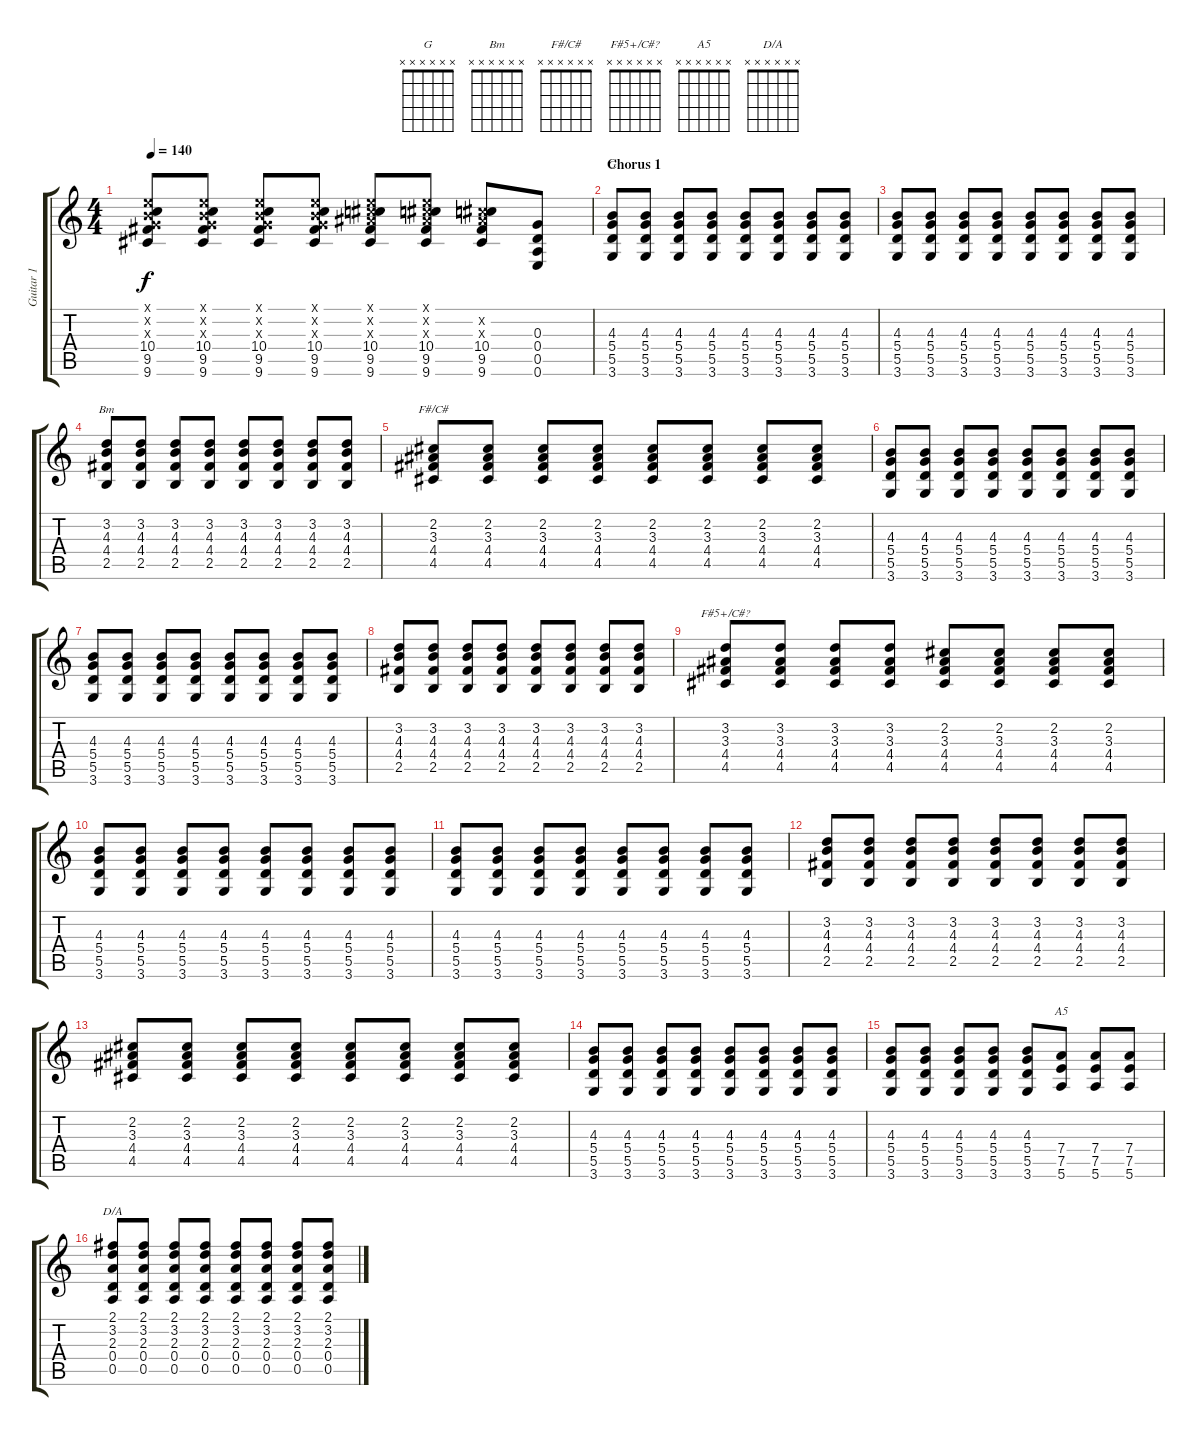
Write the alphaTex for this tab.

\track ("Guitar 1" "Guitar 1") {instrument distortionguitar}
\staff {score tabs}
\tuning (E4 B3 G3 D3 A2 E2) {hide}
\chord ("G" x x x x x x) {firstfret 0}
\chord ("Bm" x x x x x x) {firstfret 0}
\chord ("F#/C#" x x x x x x) {firstfret 0}
\chord ("F#5+/C#?" x x x x x x) {firstfret 0}
\chord ("A5" x x x x x x) {firstfret 0}
\chord ("D/A" x x x x x x) {firstfret 0}
\ts (4 4)
\tempo 140
\clef g2
\ks c
(0.1{x} 0.2{x} 0.3{x} 10.4 9.5 9.6).8{dy f} (0.1{x} 0.2{x} 0.3{x} 10.4 9.5 9.6).8 (0.1{x} 0.2{x} 0.3{x} 10.4 9.5 9.6).8 (0.1{x} 0.2{x} 0.3{x} 10.4 9.5 9.6).8 (0.1{x} 2.2{x} 3.3{x} 10.4 9.5 9.6).8 (0.1{x} 2.2{x} 3.3{x} 10.4 9.5 9.6).8 (2.2{x} 3.3{x} 10.4 9.5 9.6).8 (0.3 0.4 0.5 0.6).8 |
\section ("" "Chorus 1")
(4.3 5.4 5.5 3.6).8{ch "G"} (4.3 5.4 5.5 3.6).8 (4.3 5.4 5.5 3.6).8 (4.3 5.4 5.5 3.6).8 (4.3 5.4 5.5 3.6).8 (4.3 5.4 5.5 3.6).8 (4.3 5.4 5.5 3.6).8 (4.3 5.4 5.5 3.6).8 |
(4.3 5.4 5.5 3.6).8 (4.3 5.4 5.5 3.6).8 (4.3 5.4 5.5 3.6).8 (4.3 5.4 5.5 3.6).8 (4.3 5.4 5.5 3.6).8 (4.3 5.4 5.5 3.6).8 (4.3 5.4 5.5 3.6).8 (4.3 5.4 5.5 3.6).8 |
(3.2 4.3 4.4 2.5).8{ch "Bm"} (3.2 4.3 4.4 2.5).8 (3.2 4.3 4.4 2.5).8 (3.2 4.3 4.4 2.5).8 (3.2 4.3 4.4 2.5).8 (3.2 4.3 4.4 2.5).8 (3.2 4.3 4.4 2.5).8 (3.2 4.3 4.4 2.5).8 |
(2.2 3.3 4.4 4.5).8{ch "F#/C#"} (2.2 3.3 4.4 4.5).8 (2.2 3.3 4.4 4.5).8 (2.2 3.3 4.4 4.5).8 (2.2 3.3 4.4 4.5).8 (2.2 3.3 4.4 4.5).8 (2.2 3.3 4.4 4.5).8 (2.2 3.3 4.4 4.5).8 |
(4.3 5.4 5.5 3.6).8 (4.3 5.4 5.5 3.6).8 (4.3 5.4 5.5 3.6).8 (4.3 5.4 5.5 3.6).8 (4.3 5.4 5.5 3.6).8 (4.3 5.4 5.5 3.6).8 (4.3 5.4 5.5 3.6).8 (4.3 5.4 5.5 3.6).8 |
(4.3 5.4 5.5 3.6).8 (4.3 5.4 5.5 3.6).8 (4.3 5.4 5.5 3.6).8 (4.3 5.4 5.5 3.6).8 (4.3 5.4 5.5 3.6).8 (4.3 5.4 5.5 3.6).8 (4.3 5.4 5.5 3.6).8 (4.3 5.4 5.5 3.6).8 |
(3.2 4.3 4.4 2.5).8 (3.2 4.3 4.4 2.5).8 (3.2 4.3 4.4 2.5).8 (3.2 4.3 4.4 2.5).8 (3.2 4.3 4.4 2.5).8 (3.2 4.3 4.4 2.5).8 (3.2 4.3 4.4 2.5).8 (3.2 4.3 4.4 2.5).8 |
(3.2 3.3 4.4 4.5).8{ch "F#5+/C#?"} (3.2 3.3 4.4 4.5).8 (3.2 3.3 4.4 4.5).8 (3.2 3.3 4.4 4.5).8 (2.2 3.3 4.4 4.5).8 (2.2 3.3 4.4 4.5).8 (2.2 3.3 4.4 4.5).8 (2.2 3.3 4.4 4.5).8 |
(4.3 5.4 5.5 3.6).8 (4.3 5.4 5.5 3.6).8 (4.3 5.4 5.5 3.6).8 (4.3 5.4 5.5 3.6).8 (4.3 5.4 5.5 3.6).8 (4.3 5.4 5.5 3.6).8 (4.3 5.4 5.5 3.6).8 (4.3 5.4 5.5 3.6).8 |
(4.3 5.4 5.5 3.6).8 (4.3 5.4 5.5 3.6).8 (4.3 5.4 5.5 3.6).8 (4.3 5.4 5.5 3.6).8 (4.3 5.4 5.5 3.6).8 (4.3 5.4 5.5 3.6).8 (4.3 5.4 5.5 3.6).8 (4.3 5.4 5.5 3.6).8 |
(3.2 4.3 4.4 2.5).8 (3.2 4.3 4.4 2.5).8 (3.2 4.3 4.4 2.5).8 (3.2 4.3 4.4 2.5).8 (3.2 4.3 4.4 2.5).8 (3.2 4.3 4.4 2.5).8 (3.2 4.3 4.4 2.5).8 (3.2 4.3 4.4 2.5).8 |
(2.2 3.3 4.4 4.5).8 (2.2 3.3 4.4 4.5).8 (2.2 3.3 4.4 4.5).8 (2.2 3.3 4.4 4.5).8 (2.2 3.3 4.4 4.5).8 (2.2 3.3 4.4 4.5).8 (2.2 3.3 4.4 4.5).8 (2.2 3.3 4.4 4.5).8 |
(4.3 5.4 5.5 3.6).8 (4.3 5.4 5.5 3.6).8 (4.3 5.4 5.5 3.6).8 (4.3 5.4 5.5 3.6).8 (4.3 5.4 5.5 3.6).8 (4.3 5.4 5.5 3.6).8 (4.3 5.4 5.5 3.6).8 (4.3 5.4 5.5 3.6).8 |
(4.3 5.4 5.5 3.6).8 (4.3 5.4 5.5 3.6).8 (4.3 5.4 5.5 3.6).8 (4.3 5.4 5.5 3.6).8 (4.3 5.4 5.5 3.6).8 (7.4 7.5 5.6).8{ch "A5"} (7.4 7.5 5.6).8 (7.4 7.5 5.6).8 |
(2.1 3.2 2.3 0.4 0.5).8{ch "D/A"} (2.1 3.2 2.3 0.4 0.5).8 (2.1 3.2 2.3 0.4 0.5).8 (2.1 3.2 2.3 0.4 0.5).8 (2.1 3.2 2.3 0.4 0.5).8 (2.1 3.2 2.3 0.4 0.5).8 (2.1 3.2 2.3 0.4 0.5).8 (2.1 3.2 2.3 0.4 0.5).8
